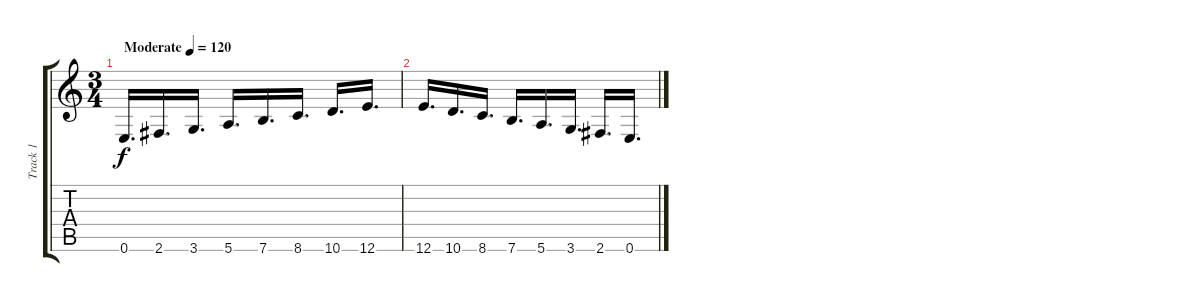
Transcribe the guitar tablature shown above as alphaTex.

\track ("Track 1" "Track 1") {instrument acousticguitarsteel}
\staff {score tabs}
\tuning (E4 B3 G3 D3 A2 E2) {hide}
\ts (3 4)
\tempo (120 "Moderate")
\clef g2
\ks c
0.6.16{d dy f instrument acousticguitarsteel} 2.6.16{d} 3.6.16{d} 5.6.16{d} 7.6.16{d} 8.6.16{d} 10.6.16{d} 12.6.16{d} |
12.6.16{d} 10.6.16{d} 8.6.16{d} 7.6.16{d} 5.6.16{d} 3.6.16{d} 2.6.16{d} 0.6.16{d}
